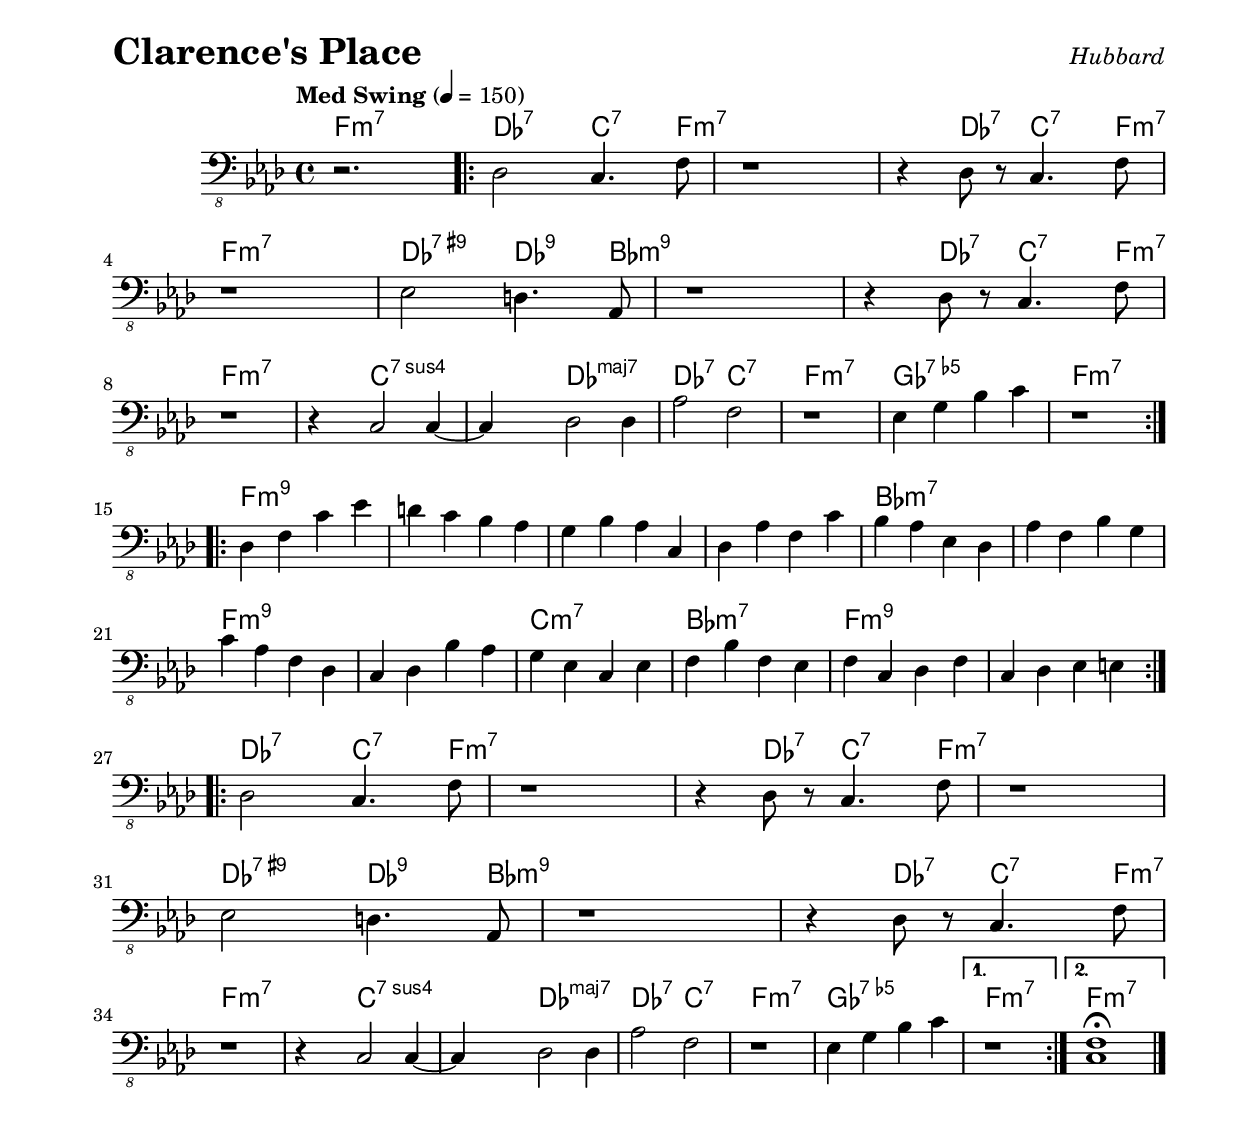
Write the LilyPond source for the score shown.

% LilyBin

\version "2.18.0"
\include "english.ly"
\include "swing.ly"

\header {
  piece = \markup { \fontsize #4 \bold "Clarence's Place" }
  opus = \markup { \italic "Hubbard" }
}

\paper { 
  left-margin = 0.75\in
  right-margin = 0.5\in
  top-margin = 1\in
  bottom-margin = 1\in
}

%#(set-global-staff-size 18.3)

cbreak = { 
  \break
} 

sbreak = { \break }

global = {
  \tempo "Med Swing" 4=150
  \time 4/4
  % \compressFullBarRests
  % \override MultiMeasureRest.expand-limit = #2
}

my_notes = \relative c {
  \clef "bass_8"
  \key f \minor
  
  \partial 2. { r2. }
  
  \repeat volta 2 {
    df,2 c4. f8 |
    r1 |
    r4 df8 r8 c4. f8 |
  
    r1 |
    ef2\3 d4.\3 af8 | 
    r1 | 
    r4 df8 r8 c4. f8 |
    \cbreak
    r1 |
   
    r4 c2 c4 ~ | c4 df2 df4 | af'2 f2 |  
    r1 |
  
    ef4 g bf c | 
    r1 |
  }

  \sbreak
  \repeat volta 2 {
    df,4 f c' ef | 
    d c bf af |
    g bf af c, |
    df af' f c' |
    %\cbreak
    bf af ef df |
    af' f bf g |
    c af f df  |
    c df bf' af |
    g ef c ef |
    %\cbreak
    f bf f ef |
    f c df f |
    c df ef e
  }
  
  \sbreak
  \repeat volta 2 {
    df2 c4. f8 |
    r1 |
    r4 df8 r8 c4. f8 |
  
    r1 |
    ef2\3 d4.\3 af8 | 
    r1 | 
    r4 df8 r8 c4. f8 |
    \cbreak
    r1 |
   
    r4 c2 c4 ~ | c4 df2 df4 | af'2 f2 |  
    r1 |
  
    ef4 g bf c | 
  } \alternative {
    { 
      r1 | 
      %ef4 g bf c | 
    }
    { 
      <f, c>1 \fermata \bar "|." 
    }
  }
}

my_chords = \chordmode {
  \set majorSevenSymbol = \markup { maj7 }
  %%\set minorChordModifier = \markup { \bold { - } }

  \partial 2. { f2.:min7 }
  
  \repeat volta 2 {
    df2:7 c4.:7 f8:min7 ~ | f1:min7 ~ |
    f4:min7  df4:7 c4.:7 f8:min7 ~ | f1:min7 | 
    df2:7.9+ df4.:9 bf8:min9 ~ | 
    bf1:min9 ~ | bf4:min9 df4:7 c4.:7 f8:min7 ~ |
    f1:min7 ~ | f4:min7 c2.:7sus4 ~ | 
    c4:7sus4 df2.:maj7 | df2:7 c2:7 | 
    f1:min7 | gf:7.5- | f1:min7
  }
  \repeat volta 2 {
    f1:min9 | f1:min9 | f1:min9 | f1:min9 |
    bf1:min7 | bf1:min7 | f:min9 | f:min9 | c:min7 | bf:min7 | f:min9 | f:min9 |
  }
  \repeat volta 2 {
    df2:7 c4.:7 f8:min7 ~ | f1:min7 ~ |
    f4:min7  df4:7 c4.:7 f8:min7 ~ | f1:min7 | 
    df2:7.9+ df4.:9 bf8:min9 ~ | 
    bf1:min9 ~ | bf4:min9 df4:7 c4.:7 f8:min7 ~ |
    f1:min7 ~ | f4:min7 c2.:7sus4 ~ | 
    c4:7sus4 df2.:maj7 | df2:7 c2:7 | 
    f1:min7 | gf:7.5- |
  } \alternative {
    {
      f1:min7 |
    }
    {
      f1:min7 |
    }
  }
}

my_music = <<
  \new ChordNames {
    \set ChordNames.midiInstrument = "percussive organ"
    \set ChordNames.midiMaximumVolume = #0.2
    \set chordChanges = ##t
    \global
    \my_chords
  }
  \new Staff {
    \set Staff.midiInstrument = #"electric bass (finger)"
    \set Staff.midiMinimumVolume = #0.7
    \set Staff.midiMaximumVolume = #0.95
    \global
    \my_notes
  }

>>
  
\score {
  \removeWithTag #'midiOnly \my_music
  \layout {
    \context {
      \Score \override StringNumber #'stencil = ##f 
    }
  }
}

\score {
  \removeWithTag #'scoreOnly \unfoldRepeats \my_music
  \midi {}
}
